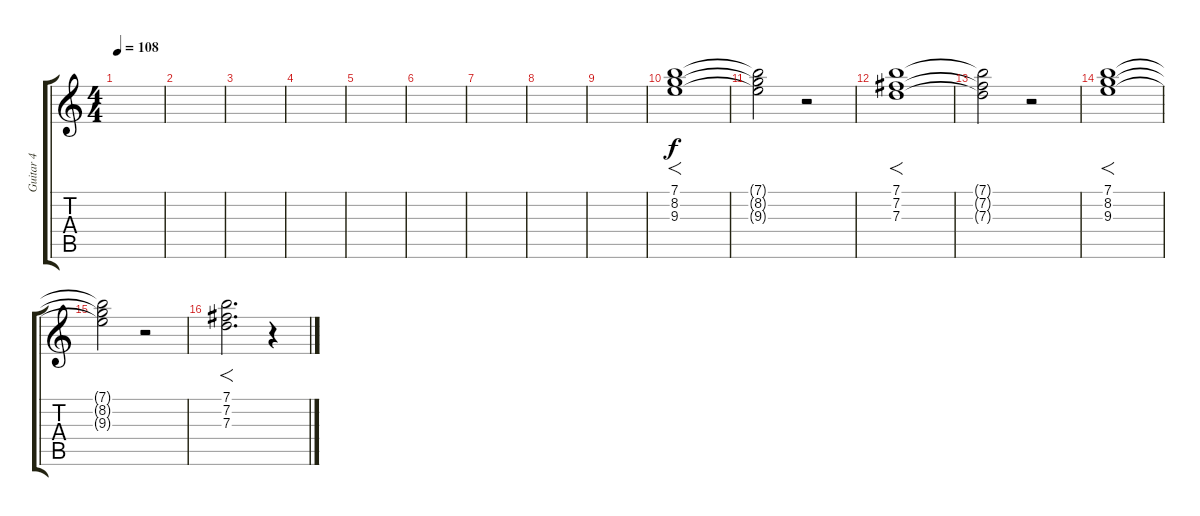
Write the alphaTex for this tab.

\track ("Guitar 4" "Guitar 4") {instrument overdrivenguitar}
\staff {score tabs}
\tuning (E4 B3 G3 D3 A2 E2) {hide}
\ts (4 4)
\tempo 108
\clef g2
\ks c
|
|
|
|
|
|
|
|
|
(7.1 8.2 9.3).1{f} |
(7.1{t} 8.2{t} 9.3{t}).2 r.2 |
(7.1 7.2 7.3).1{f} |
(7.1{t} 7.2{t} 7.3{t}).2 r.2 |
(7.1 8.2 9.3).1{f} |
(7.1{t} 8.2{t} 9.3{t}).2 r.2 |
(7.1 7.2 7.3).2{f d} r.4
